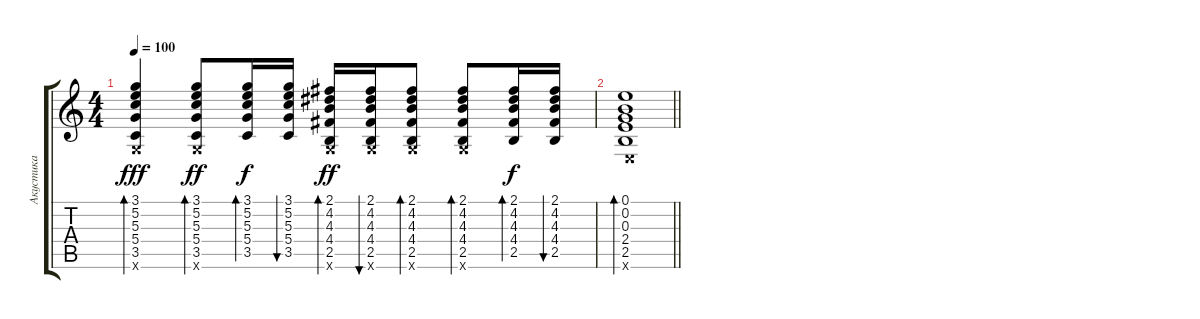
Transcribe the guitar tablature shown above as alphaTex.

\track ("Акустика" "Акустика") {instrument acousticguitarsteel}
\staff {score tabs}
\tuning (E4 B3 G3 D3 A2 E2) {hide}
\ts (4 4)
\tempo 100
\clef g2
\ks c
(3.1 5.2 5.3 5.4 3.5 3.6{x}).4{bd 30 dy fff} (3.1 5.2 5.3 5.4 3.5 3.6{x}).8{bd 30 dy ff} (3.1 5.2 5.3 5.4 3.5).16{bd 30 dy f} (3.1 5.2 5.3 5.4 3.5).16{bu 30} (2.1 4.2 4.3 4.4 2.5 3.6{x}).16{bd 30 dy ff} (2.1 4.2 4.3 4.4 2.5 3.6{x}).16{bu 30} (2.1 4.2 4.3 4.4 2.5 3.6{x}).8{bd 30} (2.1 4.2 4.3 4.4 2.5 3.6{x}).8{bd 30} (2.1 4.2 4.3 4.4 2.5).16{bd 30 dy f} (2.1 4.2 4.3 4.4 2.5).16{bu 30} |
\barLineRight lightlight
(0.1 0.2 0.3 2.4 2.5 0.6{x}).1{bd 30}
